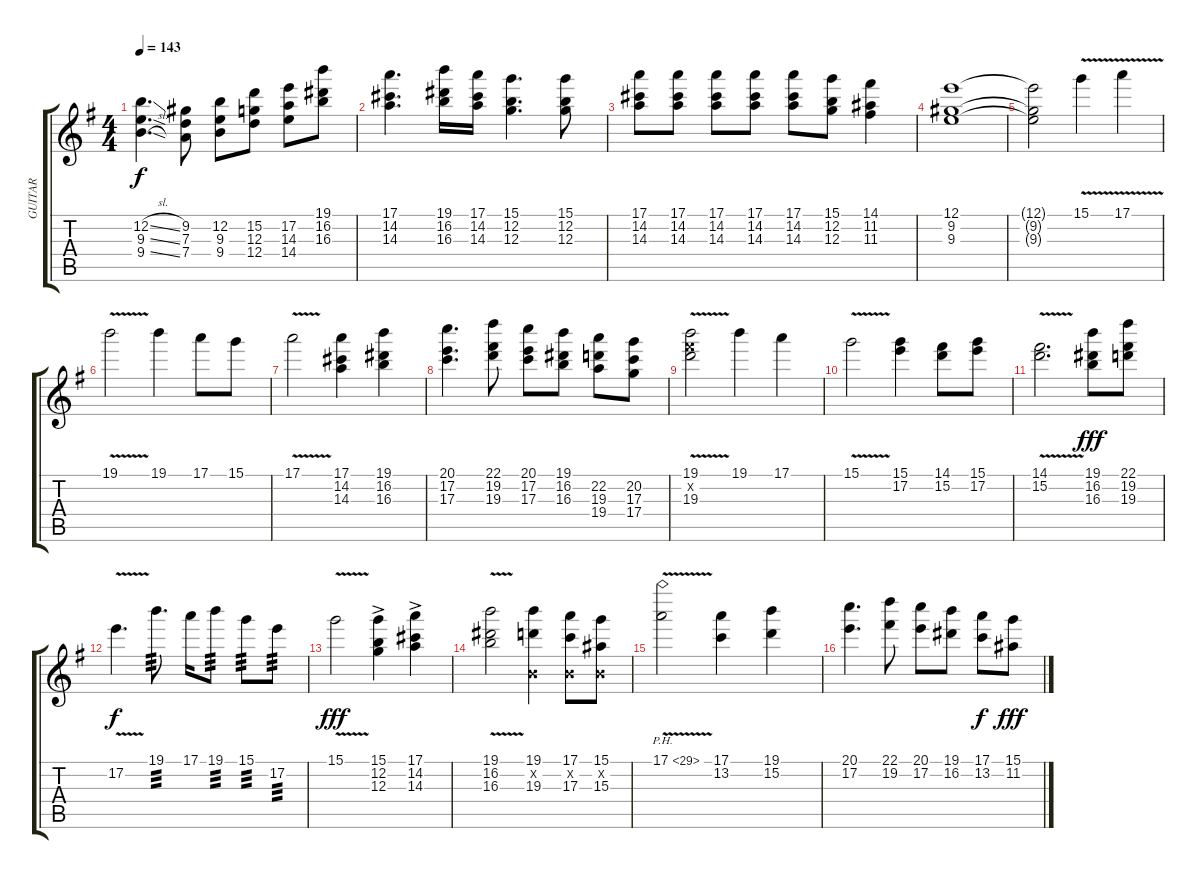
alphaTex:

\track ("GUITAR" "GUITAR") {instrument overdrivenguitar}
\staff {score tabs}
\tuning (E4 B3 G3 D3 A2 E2) {hide}
\ts (4 4)
\tempo 143
\clef g2
\ks g
(12.2{sl} 9.3{sl} 9.4{sl}).4{d dy f} (9.2 7.3 7.4).8 (12.2 9.3 9.4).8 (15.2 12.3 12.4).8 (17.2 14.3 14.4).8 (19.1 16.2 16.3).8 |
(17.1 14.2 14.3).4{d} (19.1 16.2 16.3).16 (17.1 14.2 14.3).16 (15.1 12.2 12.3).4{d} (15.1 12.2 12.3).8 |
(17.1 14.2 14.3).8 (17.1 14.2 14.3).8 (17.1 14.2 14.3).8 (17.1 14.2 14.3).8 (17.1 14.2 14.3).8 (15.1 12.2 12.3).8 (14.1 11.2 11.3).4 |
(12.1 9.2 9.3).1 |
(12.1{t} 9.2{t} 9.3{t}).2 15.1{v}.4 17.1{v}.4 |
19.1{v}.2 19.1.4 17.1.8 15.1.8 |
17.1{v}.2 (17.1 14.2 14.3).4 (19.1 16.2 16.3).4 |
(20.1 17.2 17.3).4{d} (22.1 19.2 19.3).8 (20.1 17.2 17.3).8 (19.1 16.2 16.3).8 (22.2 19.3 19.4).8 (20.2 17.3 17.4).8 |
(19.1{v} 19.2{x} 19.3).2 19.1.4 17.1.4 |
15.1{v}.2 (15.1 17.2).4 (14.1 15.2).8 (15.1 17.2).8 |
(14.1 15.2{v}).2{d} (19.1 16.2 16.3).8{dy fff} (22.1 19.2 19.3).8 |
17.2{v}.4{d dy f} 19.1.8{d tp 3} 17.1.16 19.1.8{tp 3} 15.1.8{tp 3} 17.2.8{tp 3} |
15.1{v}.2{dy fff} (15.1{ac} 12.2 12.3).4 (17.1{ac} 14.2 14.3).4 |
(19.1{v} 16.2 16.3).2 (19.1 0.2{x} 19.3).4 (17.1 0.2{x} 17.3).8 (15.1 0.2{x} 15.3).8 |
17.1{ph 12 v}.2 (17.1 13.2).4 (19.1 15.2).4 |
(20.1 17.2).4{d} (22.1 19.2).8 (20.1 17.2).8 (19.1 16.2).8 (17.1 13.2).8{dy f} (15.1 11.2).8{dy fff}
